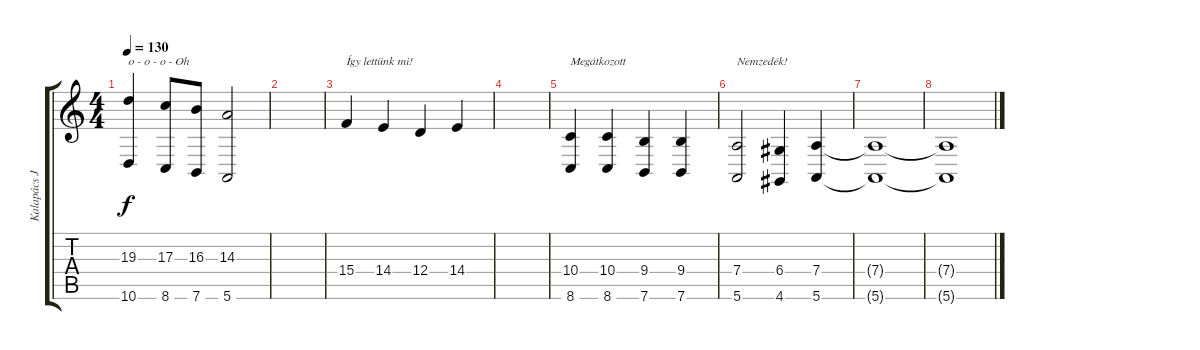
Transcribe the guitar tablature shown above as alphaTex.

\track ("Kalapács József" "Kalapács J") {instrument violin}
\staff {score tabs}
\tuning (E4 B3 G3 D3 A2 E2) {hide}
\ts (4 4)
\tempo 130
\clef g2
\ks c
(19.3 10.6).4{txt "o - o - o - Oh" dy f} (17.3 8.6).8 (16.3 7.6).8 (14.3 5.6).2 |
|
15.4.4{txt "Így lettünk mi!" instrument violin} 14.4.4 12.4.4 14.4.4 |
|
(10.4 8.6).4{txt "Megátkozott"} (10.4 8.6).4 (9.4 7.6).4 (9.4 7.6).4 |
(7.4 5.6).2{txt "Nemzedék!"} (6.4 4.6).4 (7.4 5.6).4 |
(7.4{t} 5.6{t}).1 |
(7.4{t} 5.6{t}).1
